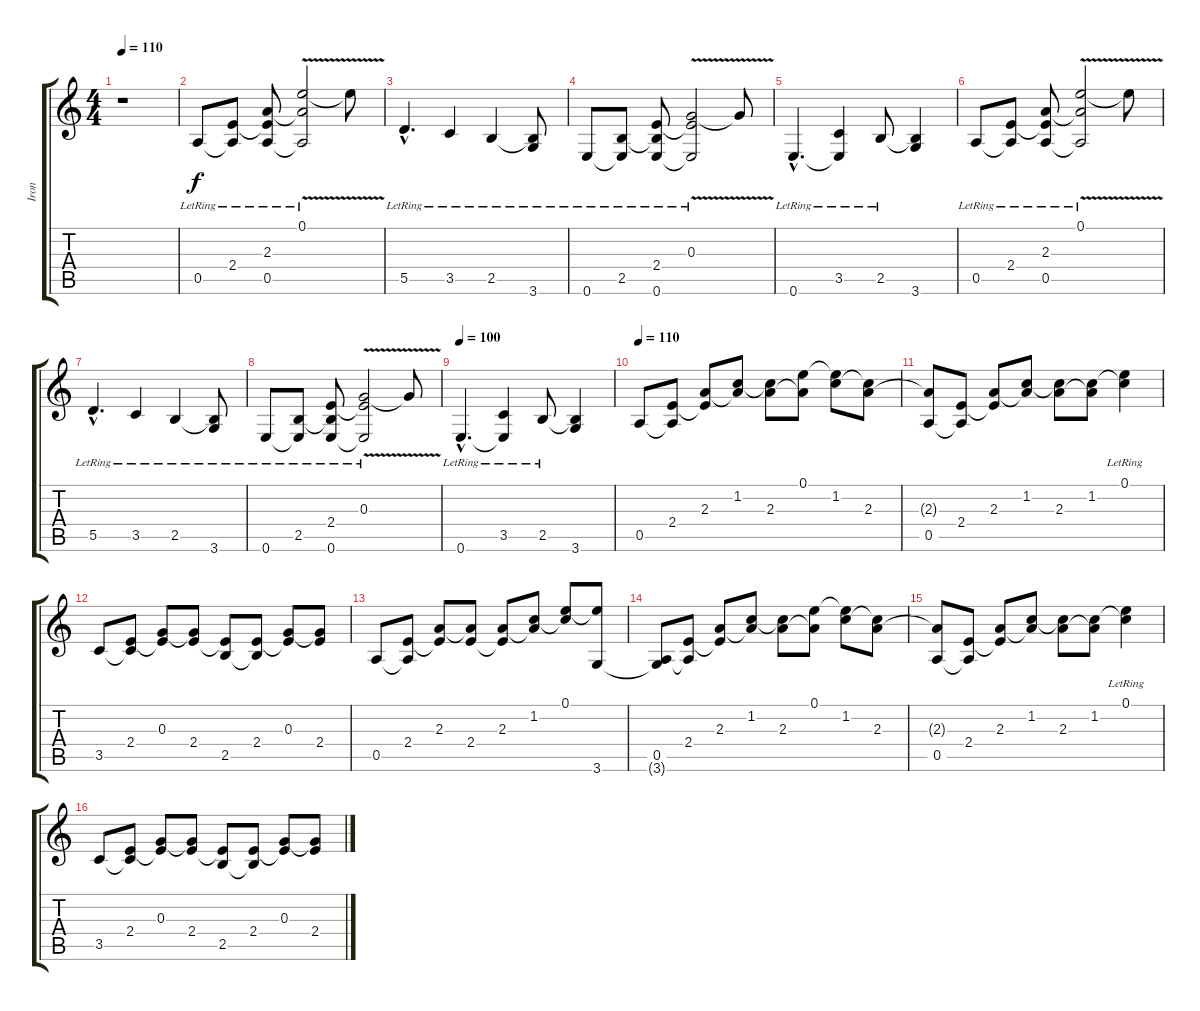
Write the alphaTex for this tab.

\track ("Iron" "Iron") {instrument acousticguitarnylon}
\staff {score tabs}
\tuning (E4 B3 G3 D3 A2 E2) {hide}
\ts (4 4)
\tempo 110
\clef g2
\ks c
r.1{txt "" dy f instrument acousticguitarnylon} |
0.5{lr}.8 (2.4{lr} 0.5{t}).8 (2.3{lr} 2.4{t} 0.5{lr}).8 (0.1{v lr} 2.3{v t} 0.5{v t}).2 0.1{t}.8 |
5.5{hac lr}.4{d} 3.5{lr}.4 2.5{lr}.4 (2.5{t} 3.6{lr}).8 |
0.6{lr}.8 (2.5{lr} 0.6{t}).8 (2.4{lr} 2.5{t} 0.6{lr}).8 (0.3{v lr} 2.4{v t} 0.6{v t}).2 0.3{t}.8 |
0.6{hac lr}.4{d} (3.5{lr} 0.6{t}).4 2.5{lr}.8 (2.5{t} 3.6).4 |
0.5{lr}.8 (2.4{lr} 0.5{t}).8 (2.3{lr} 2.4{t} 0.5{lr}).8 (0.1{v lr} 2.3{v t} 0.5{v t}).2 0.1{t}.8 |
5.5{hac lr}.4{d} 3.5{lr}.4 2.5{lr}.4 (2.5{t} 3.6{lr}).8 |
0.6{lr}.8 (2.5{lr} 0.6{t}).8 (2.4{lr} 2.5{t} 0.6{lr}).8 (0.3{v lr} 2.4{v t} 0.6{v t}).2 0.3{t}.8 |
\tempo 100
0.6{hac lr}.4{d} (3.5{lr} 0.6{t}).4 2.5{lr}.8 (2.5{t} 3.6).4 |
\tempo 110
0.5.8 (2.4 0.5{t}).8 (2.3 2.4{t}).8 (1.2 2.3{t}).8 (1.2{t} 2.3).8 (0.1 2.3{t}).8 (0.1{t} 1.2).8 (1.2{t} 2.3).8 |
(2.3{t} 0.5).8 (2.4 0.5{t}).8 (2.3 2.4{t}).8 (1.2 2.3{t}).8 (1.2{t} 2.3).8 (1.2 2.3{t}).8 (0.1{lr} 1.2{t}).4 |
3.5.8 (2.4 3.5{t}).8 (0.3 2.4{t}).8 (0.3{t} 2.4).8 (2.4{t} 2.5).8 (2.4 2.5{t}).8 (0.3 2.4{t}).8 (0.3{t} 2.4).8 |
0.5.8 (2.4 0.5{t}).8 (2.3 2.4{t}).8 (2.3{t} 2.4).8 (2.3 2.4{t}).8 (1.2 2.3{t}).8 (0.1 1.2{t}).8 (0.1{t} 3.6).8 |
(0.5 3.6{t}).8 (2.4 0.5{t}).8 (2.3 2.4{t}).8 (1.2 2.3{t}).8 (1.2{t} 2.3).8 (0.1 2.3{t}).8 (0.1{t} 1.2).8 (1.2{t} 2.3).8 |
(2.3{t} 0.5).8 (2.4 0.5{t}).8 (2.3 2.4{t}).8 (1.2 2.3{t}).8 (1.2{t} 2.3).8 (1.2 2.3{t}).8 (0.1{lr} 1.2{t}).4 |
3.5.8 (2.4 3.5{t}).8 (0.3 2.4{t}).8 (0.3{t} 2.4).8 (2.4{t} 2.5).8 (2.4 2.5{t}).8 (0.3 2.4{t}).8 (0.3{t} 2.4).8
